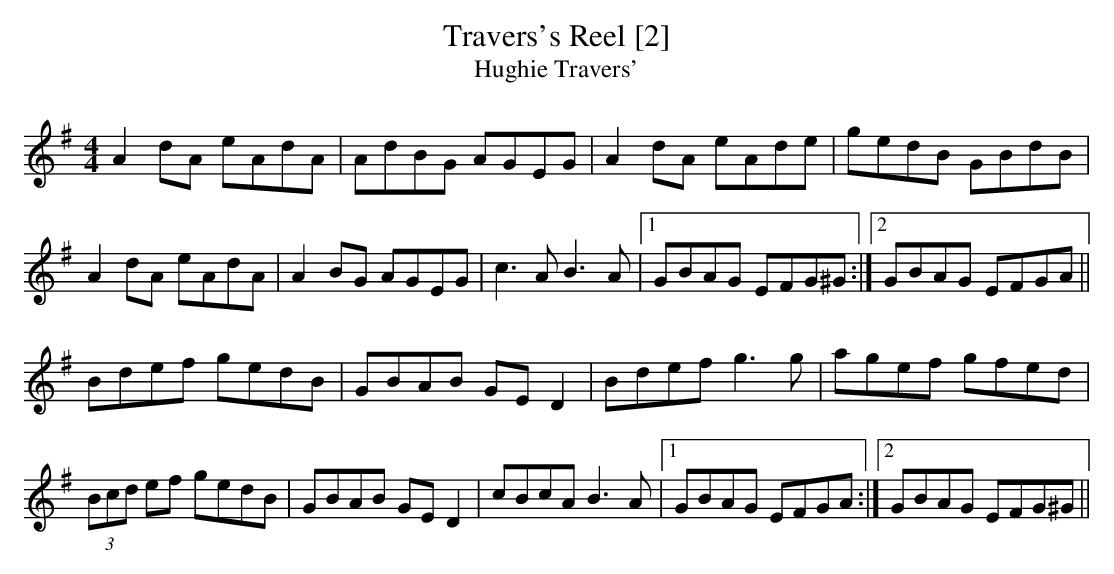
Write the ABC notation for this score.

X:1
T:Travers's Reel [2]
T: Hughie Travers'
M: 4/4
L: 1/8
K: Ador
A2 dA eAdA | AdBG AGEG | A2 dA eAde | gedB GBdB |
A2 dA eAdA | A2 BG AGEG | c3A B3A |1 GBAG EFG^G :|2 GBAG EFGA ||
Bdef gedB | GBAB GE D2 | Bdef g3 g | agef gfed |
(3Bcd ef gedB | GBAB GE D2 | cBcA B3A |1 GBAG EFGA :|2 GBAG EFG^G ||
